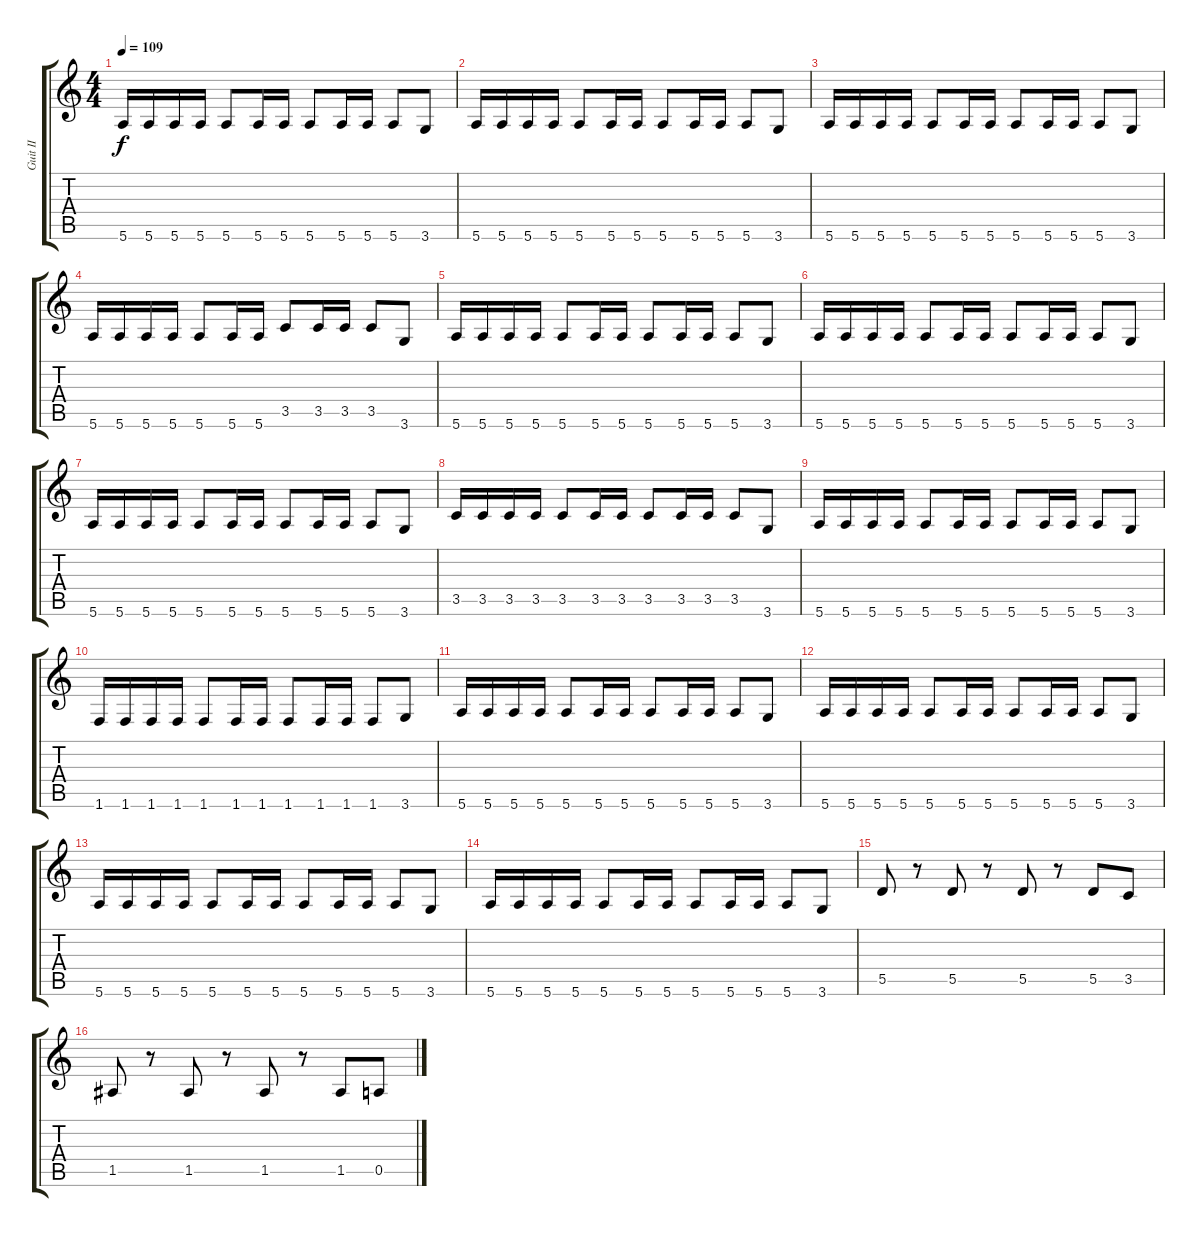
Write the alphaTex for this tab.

\track ("Guit II" "Guit II") {instrument electricguitarmuted}
\staff {score tabs}
\tuning (E4 B3 G3 D3 A2 E2) {hide}
\ts (4 4)
\tempo 109
\clef g2
\ks c
5.6.16{dy f} 5.6.16 5.6.16 5.6.16 5.6.8 5.6.16 5.6.16 5.6.8 5.6.16 5.6.16 5.6.8 3.6.8 |
5.6.16 5.6.16 5.6.16 5.6.16 5.6.8 5.6.16 5.6.16 5.6.8 5.6.16 5.6.16 5.6.8 3.6.8 |
5.6.16 5.6.16 5.6.16 5.6.16 5.6.8 5.6.16 5.6.16 5.6.8 5.6.16 5.6.16 5.6.8 3.6.8 |
5.6.16 5.6.16 5.6.16 5.6.16 5.6.8 5.6.16 5.6.16 3.5.8 3.5.16 3.5.16 3.5.8 3.6.8 |
5.6.16 5.6.16 5.6.16 5.6.16 5.6.8 5.6.16 5.6.16 5.6.8 5.6.16 5.6.16 5.6.8 3.6.8 |
5.6.16 5.6.16 5.6.16 5.6.16 5.6.8 5.6.16 5.6.16 5.6.8 5.6.16 5.6.16 5.6.8 3.6.8 |
5.6.16 5.6.16 5.6.16 5.6.16 5.6.8 5.6.16 5.6.16 5.6.8 5.6.16 5.6.16 5.6.8 3.6.8 |
3.5.16 3.5.16 3.5.16 3.5.16 3.5.8 3.5.16 3.5.16 3.5.8 3.5.16 3.5.16 3.5.8 3.6.8 |
5.6.16 5.6.16 5.6.16 5.6.16 5.6.8 5.6.16 5.6.16 5.6.8 5.6.16 5.6.16 5.6.8 3.6.8 |
1.6.16 1.6.16 1.6.16 1.6.16 1.6.8 1.6.16 1.6.16 1.6.8 1.6.16 1.6.16 1.6.8 3.6.8 |
5.6.16 5.6.16 5.6.16 5.6.16 5.6.8 5.6.16 5.6.16 5.6.8 5.6.16 5.6.16 5.6.8 3.6.8 |
5.6.16 5.6.16 5.6.16 5.6.16 5.6.8 5.6.16 5.6.16 5.6.8 5.6.16 5.6.16 5.6.8 3.6.8 |
5.6.16 5.6.16 5.6.16 5.6.16 5.6.8 5.6.16 5.6.16 5.6.8 5.6.16 5.6.16 5.6.8 3.6.8 |
5.6.16 5.6.16 5.6.16 5.6.16 5.6.8 5.6.16 5.6.16 5.6.8 5.6.16 5.6.16 5.6.8 3.6.8 |
5.5.8 r.8 5.5.8 r.8 5.5.8 r.8 5.5.8 3.5.8 |
1.5.8 r.8 1.5.8 r.8 1.5.8 r.8 1.5.8 0.5.8
